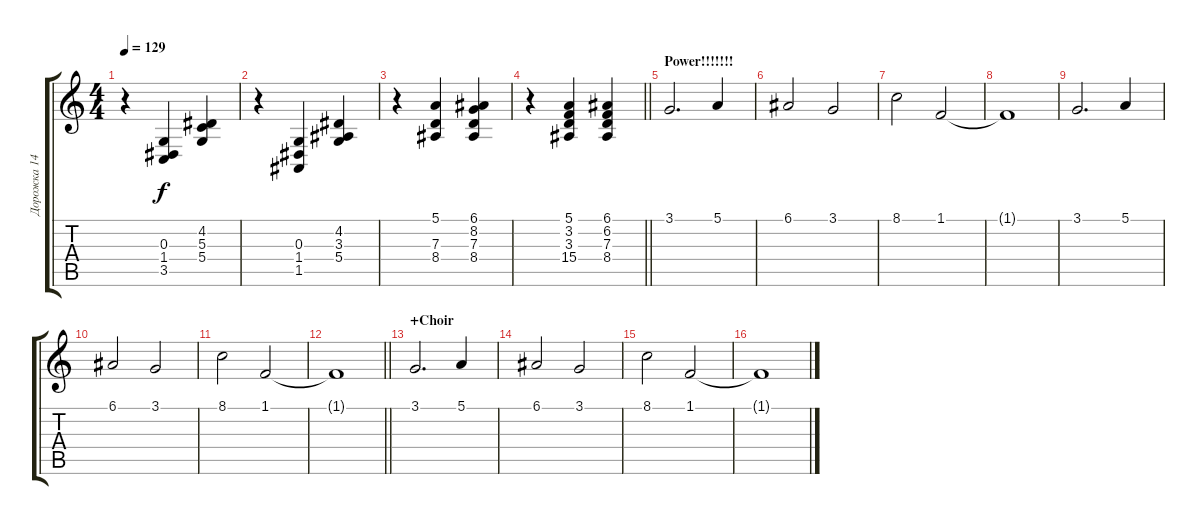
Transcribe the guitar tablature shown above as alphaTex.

\track ("Дорожка 14" "Дорожка 14") {instrument trumpet}
\staff {score tabs}
\tuning (E4 B3 G3 D3 A2 E2) {hide}
\ts (4 4)
\tempo 129
\clef g2
\ks c
r.4{dy f} (0.3 1.4 3.5).4 (4.2 5.3 5.4).4 |
r.4 (0.3 1.4 1.5).4 (4.2 3.3 5.4).4 |
r.4 (5.1 7.3 8.4).4 (6.1 8.2 7.3 8.4).4 |
\barLineRight lightlight
r.4 (5.1 3.2 3.3 15.4).4 (6.1 6.2 7.3 8.4).4 |
\section ("" "Power!!!!!!!")
3.1.2{d} 5.1.4 |
6.1.2 3.1.2 |
8.1.2 1.1.2 |
1.1{t}.1 |
3.1.2{d} 5.1.4 |
6.1.2 3.1.2 |
8.1.2 1.1.2 |
\barLineRight lightlight
1.1{t}.1 |
\section ("" "+Choir")
3.1.2{d} 5.1.4 |
6.1.2 3.1.2 |
8.1.2 1.1.2 |
1.1{t}.1
